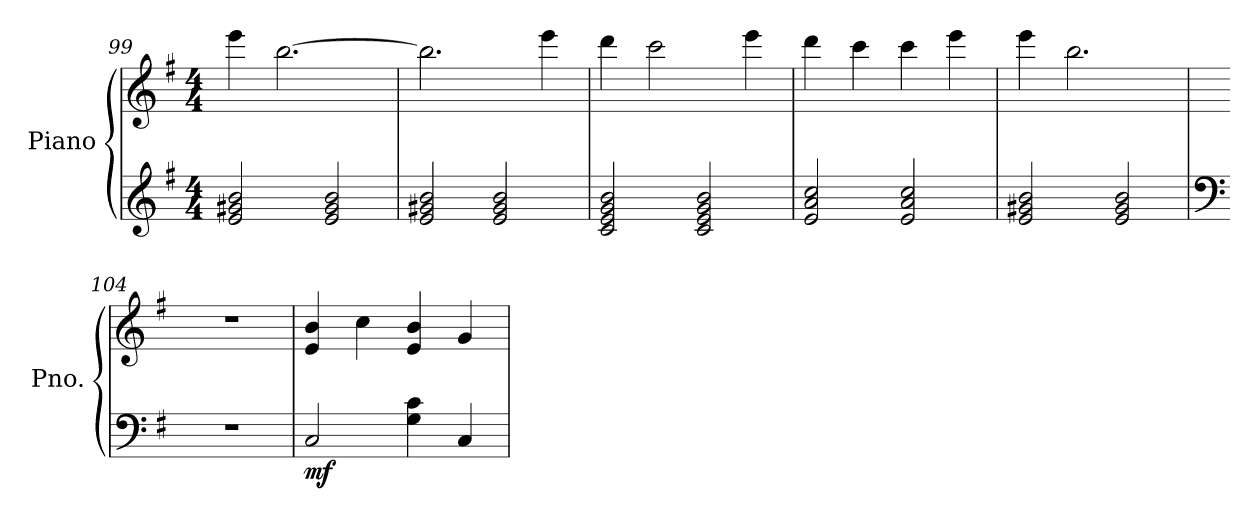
**kern	**kern	**dynam
*part1	*part1	*part1
*staff2	*staff1	*staff1/2
*I"Piano	*	*
*I'Pno.	*	*
*clefG2	*clefG2	*
*k[f#]	*k[f#]	*
*M4/4	*M4/4	*
=99	=99	=99
2e/ 2g#X/ 2b/	4eee\	.
.	[2.bb\	.
2e/ 2g#/ 2b/	.	.
!!LO:PB:g=z
=100	=100	=100
2e/ 2g#X/ 2b/	2.bb\]	.
2e/ 2g#/ 2b/	.	.
.	4eee\	.
=101	=101	=101
2c/ 2e/ 2g/ 2b/	4ddd\	.
.	2ccc\	.
2c/ 2e/ 2g/ 2b/	.	.
.	4eee\	.
=102	=102	=102
2e/ 2a/ 2cc/	4ddd\	.
.	4ccc\	.
2e/ 2a/ 2cc/	4ccc\	.
.	4eee\	.
=103	=103	=103
2e/ 2g#X/ 2b/	4eee\	.
.	2.bb\	.
2e/ 2g#/ 2b/	.	.
=104	=104	=104
*clefF4	*	*
1r	1r	.
=105	=105	=105
!	!	!LO:DY:b=2
2C/	4e/ 4b/	mf
.	4cc\	.
4G\ 4c\	4e/ 4b/	.
4C/	4g/	.
=	=	=
*-	*-	*-
